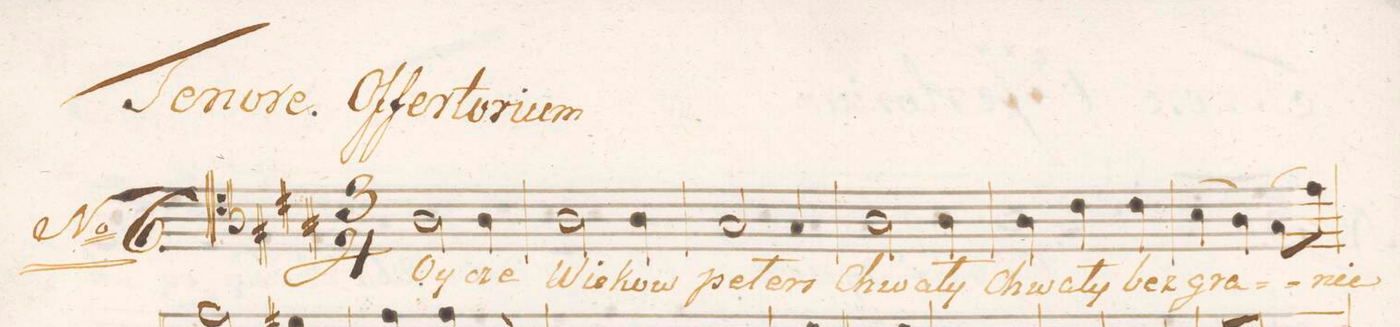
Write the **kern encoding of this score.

**kern	**text
*I"Tenore.	*
*clefC4	*
*k[f#c#g#]	*
*M3/4	*
*2\right	*
2A\	Oy-
4A\	-cze
=2	=2
2A\	Wie-
4A\	-kow
=3	=3
2G#/	pe-
4G#/	-łen
=4	=4
2A\	chwa-
4A\	-ły
=5	=5
4A\	chwa-
4c#\	-ły
4c#\	bez
=6	=6
(4B\	gra-
4A\)	.
(8G#\L	-nic
8e\J)	.
=7	=7
*-	*-
